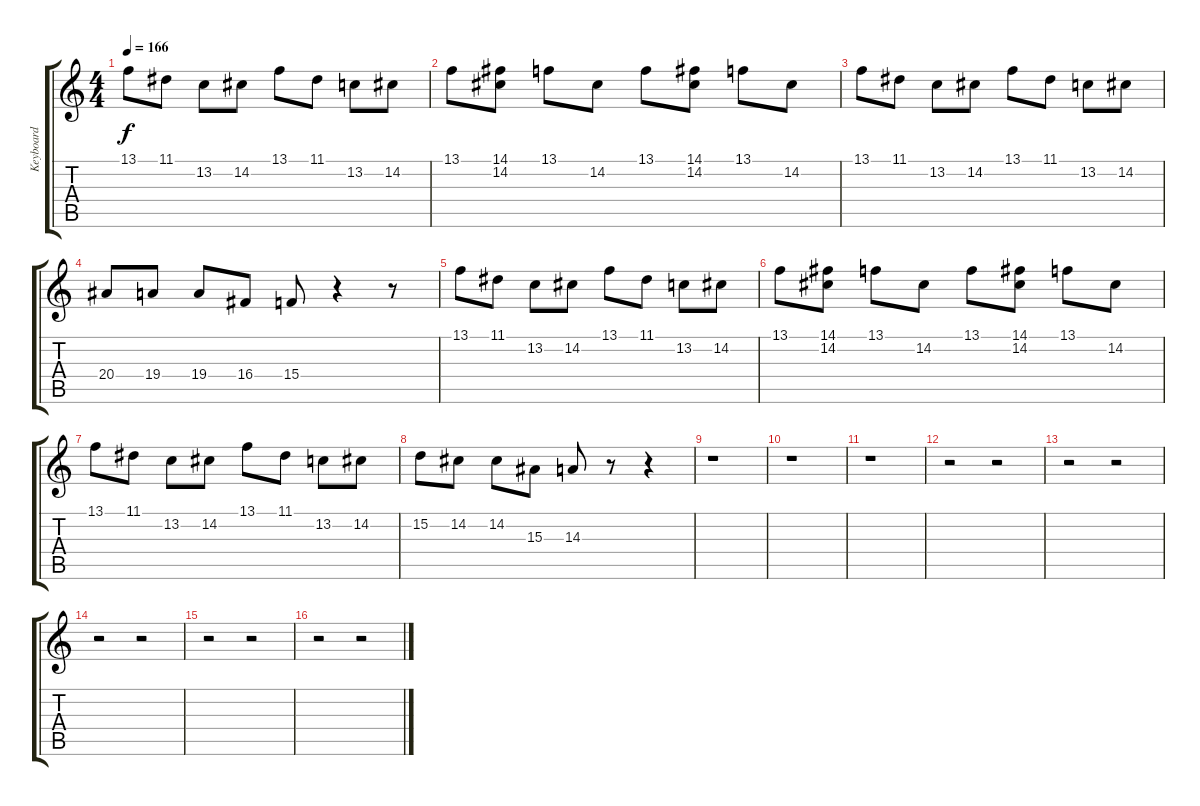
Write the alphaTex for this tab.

\track ("Keyboard" "Keyboard") {instrument electricgrandpiano}
\staff {score tabs}
\tuning (E4 B3 G3 D3 A2 E2) {hide}
\ts (4 4)
\tempo 166
\clef g2
\ks c
13.1.8{dy f} 11.1.8 13.2.8 14.2.8 13.1.8 11.1.8 13.2.8 14.2.8 |
13.1.8 (14.1 14.2).8 13.1.8 14.2.8 13.1.8 (14.1 14.2).8 13.1.8 14.2.8 |
13.1.8 11.1.8 13.2.8 14.2.8 13.1.8 11.1.8 13.2.8 14.2.8 |
20.4.8 19.4.8 19.4.8 16.4.8 15.4.8 r.4 r.8 |
13.1.8 11.1.8 13.2.8 14.2.8 13.1.8 11.1.8 13.2.8 14.2.8 |
13.1.8 (14.1 14.2).8 13.1.8 14.2.8 13.1.8 (14.1 14.2).8 13.1.8 14.2.8 |
13.1.8 11.1.8 13.2.8 14.2.8 13.1.8 11.1.8 13.2.8 14.2.8 |
15.2.8 14.2.8 14.2.8 15.3.8 14.3.8 r.8 r.4 |
r.1 |
r.1 |
r.1 |
r.2 r.2 |
r.2 r.2 |
r.2 r.2 |
r.2 r.2 |
r.2 r.2
